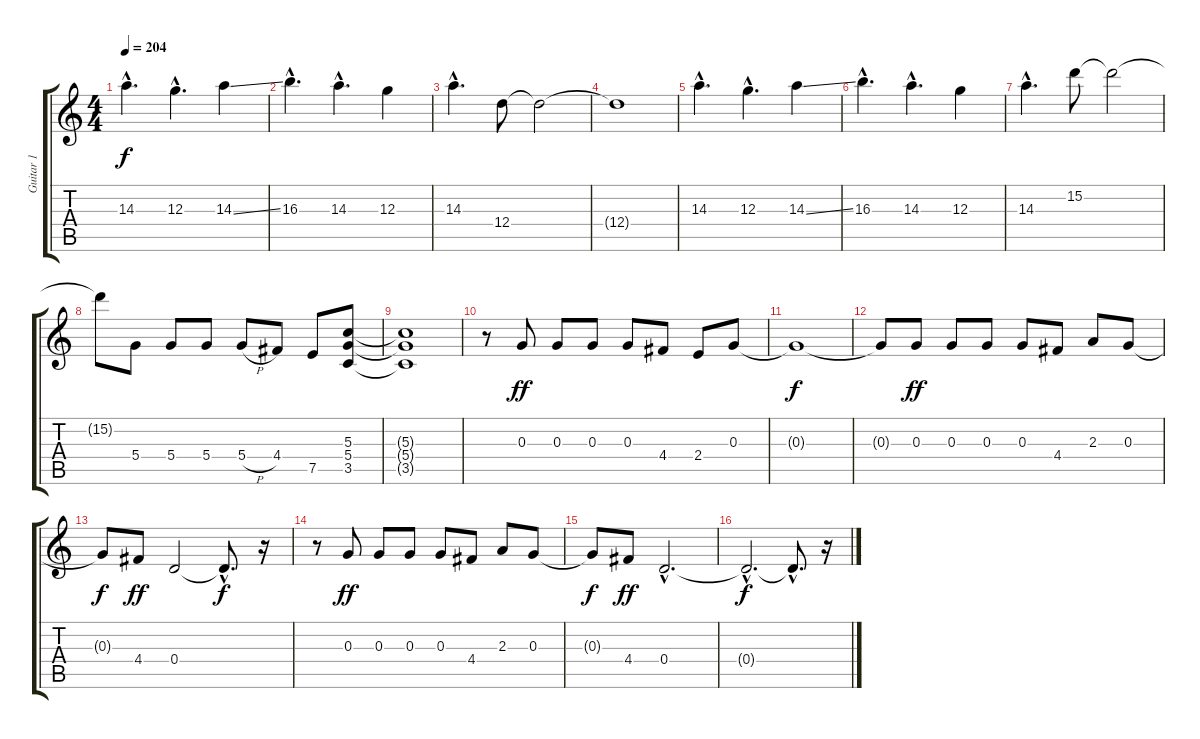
\track ("Guitar 1" "Guitar 1") {instrument overdrivenguitar}
\staff {score tabs}
\tuning (E4 B3 G3 D3 A2 E2) {hide}
\ts (4 4)
\tempo 204
\clef g2
\ks c
14.3{hac}.4{d dy f} 12.3{hac}.4{d} 14.3{ss}.4 |
16.3{hac}.4{d} 14.3{hac}.4{d} 12.3.4 |
14.3{hac}.4{d} 12.4.8 12.4{t}.2 |
12.4{t}.1 |
14.3{hac}.4{d} 12.3{hac}.4{d} 14.3{ss}.4 |
16.3{hac}.4{d} 14.3{hac}.4{d} 12.3.4 |
14.3{hac}.4{d} 15.2.8 15.2{t}.2 |
15.2{t}.8 5.4.8 5.4.8 5.4.8 5.4{h}.8 4.4.8 7.5.8 (5.3 5.4 3.5).8 |
(5.3{t} 5.4{t} 3.5{t}).1 |
r.8 0.3.8{dy ff} 0.3.8 0.3.8 0.3.8 4.4.8 2.4.8 0.3.8 |
0.3{t}.1{dy f} |
0.3{t}.8 0.3.8{dy ff} 0.3.8 0.3.8 0.3.8 4.4.8 2.3.8 0.3.8 |
0.3{t}.8{dy f} 4.4.8{dy ff} 0.4.2 0.4{hac t}.8{d dy f} r.16 |
r.8 0.3.8{dy ff} 0.3.8 0.3.8 0.3.8 4.4.8 2.3.8 0.3.8 |
0.3{t}.8{dy f} 4.4.8{dy ff} 0.4{hac}.2{d} |
0.4{hac t}.2{d dy f} 0.4{hac t}.8{d} r.16
